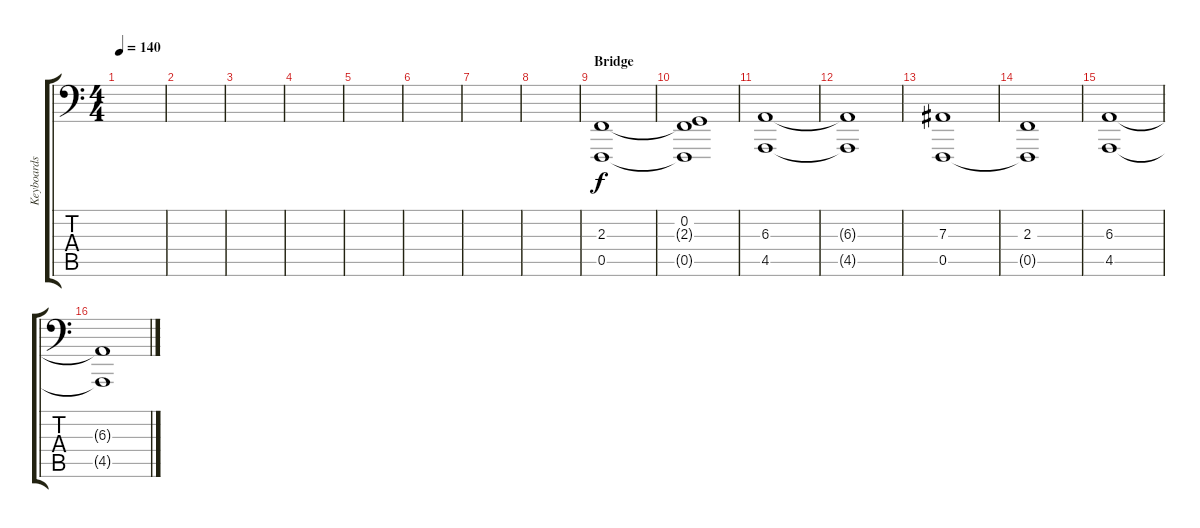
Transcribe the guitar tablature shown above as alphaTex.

\track ("Keyboards" "Keyboards") {instrument stringensemble1}
\staff {score tabs}
\tuning (C3 G2 Eb2 Bb1 F1 C1) {hide}
\ts (4 4)
\tempo 140
\clef f4
\ks c
|
|
|
|
|
|
|
|
\section ("" "Bridge")
(2.3 0.5).1 |
(0.2 2.3{t} 0.5{t}).1 |
(6.3 4.5).1 |
(6.3{t} 4.5{t}).1 |
(7.3 0.5).1 |
(2.3 0.5{t}).1 |
(6.3 4.5).1 |
(6.3{t} 4.5{t}).1
